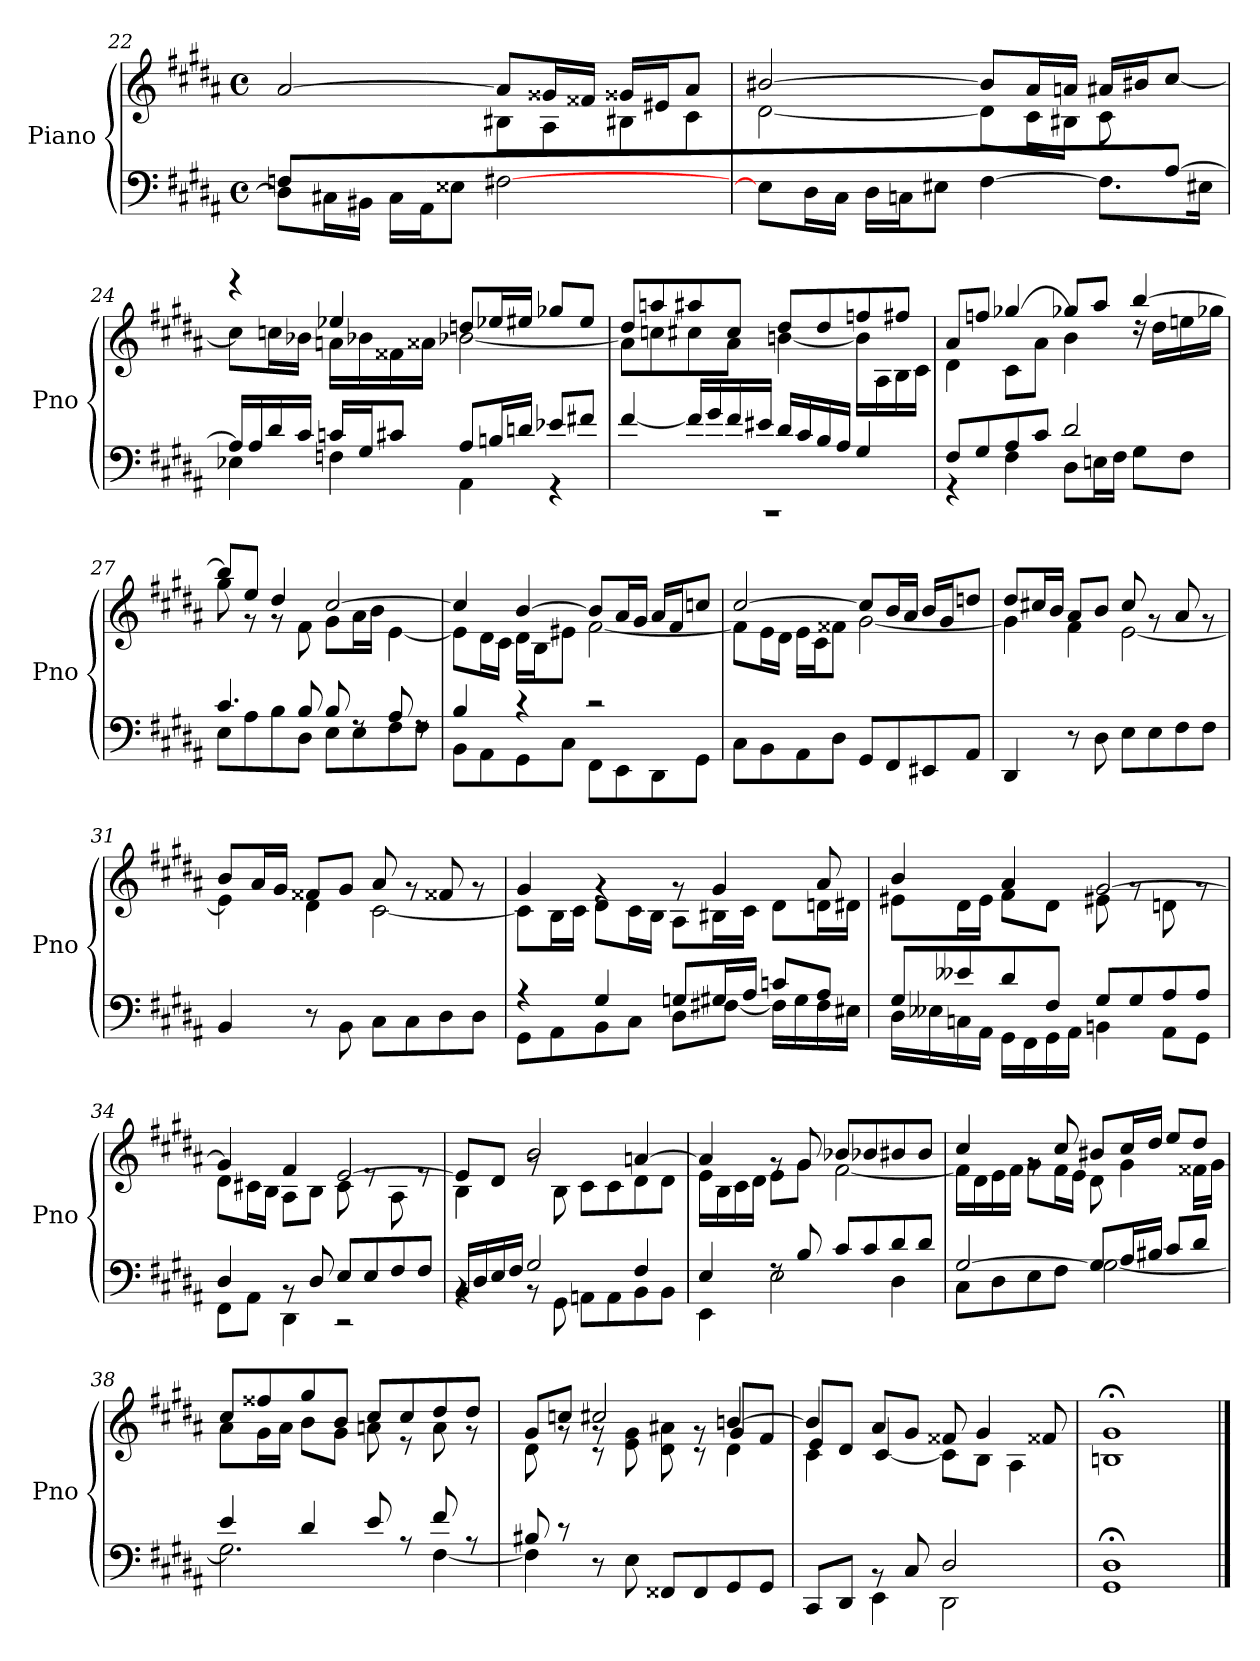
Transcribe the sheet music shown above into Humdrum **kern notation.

**kern	**kern
*part1	*part1
*staff2	*staff1
*I"Piano	*
*I'Pno	*
*clefF4	*clefG2
*k[f#c#g#d#a#]	*k[f#c#g#d#a#]
*M4/4	*M4/4
*met(c)	*met(c)
=22	=22
*^	*^
8Fni/L	8D#\L]	[2a#/	8ryy
2..ryy	16C#X\L	.	8d#\
.	16BB#X\JJ	.	.
.	16C#\LL	.	8e#X\
.	16AA#\J	.	.
.	8E##Xi\J	.	8f##X\J
.	[2F#i\	8a#/L]	8B#X\L
.	.	16g##X/L	8A#\
.	.	16f##X/JJ	.
.	.	16g##X/LL	8B#X\
.	.	16e#X/J	.
.	.	8a#/J	8c#\J
!!LO:LB:g=z	!!
=23	=23	=23	=23
2..ryy	8E#\L]	[2b#X/	[2d#\
.	16D#\L	.	.
.	16C#\JJ	.	.
.	16D#\LL	.	.
.	16Cni\J	.	.
.	8E#X\J	.	.
.	[4F#\	8b#/L]	8d#\L]
.	.	16a#/L	16c#\L
.	.	16ani/JJ	16B#X\JJ
.	8.F#\L]	16a#/LL	8c#\L
.	.	16b#X/J	.
[8A#/J	.	[8cc#/J	8ryy
.	16E#X\Jk	.	.
=24	=24	=24	=24
16A#/LL]	4E-Xi\	8cc#\L]	4reee
16A#/	.	.	.
16d#/	.	16ccni\L	.
16c#/JJ	.	16b-Xi\JJ	.
16cni/LL	4Fni\	4ee-Xi/	16ani\LL
16G#/J	.	.	16b-Xi\
8c#i/J	.	.	16f##X\
.	.	.	16a##i\JJ
8A#/L	4AA#\	8ddni/L	[2b-Xi\
16Bn/L	.	16ee-Xi/L	.
16dni/JJ	.	16ee#X/JJ	.
8e-Xi/L	4r	8gg-Xi/L	.
8f#Xi/J	.	8ee#/J	.
!!LO:LB:g=z	!!
=25	=25	=25	=25
1rCC	[4f#/	8dd#/L	8a#\L]
.	.	8aani/	8ccni\
.	16f#/LL]	8aa#/	8cc#\
.	16g#/	.	.
.	16f#/	8cc#/J	8a#\J
.	16e#X/JJ	.	.
.	16d#/LL	8dd#/L	[4bn\
.	16c#/	.	.
.	16B/	8dd#/	.
.	16A#/JJ	.	.
.	4G#/	8ffni/	16b\LL]
.	.	.	16A#\
.	.	8ff#i/J	16B\
.	.	.	16c#\JJ
!!LO:PB:g=z	!!
=26	=26	=26	=26
8F#/L	4r	8a#/L	4d#\
8G#/	.	8ffni/J	.
8A#/	4F#\	[4gg-Xi/	8c#\L
8c#/J	.	.	8a#\J
2d#/	8D#\L	8gg-Xi/L]	4b\
.	16En\L	8aa#/J	.
.	16F#\JJ	.	.
.	8G#\L	[4bb/	16rdd
.	.	.	16dd#\LL
.	8F#\J	.	16een\
.	.	.	16gg-Xi\JJ
=27	=27	=27	=27
4.c#/	8E\L	8bb/L]	8gg#\
.	8A#\	8ee/J	8r
.	8B\	4dd#/	8r
8B/	8D#\J	.	8f#\
8B/	8E\L	[2cc#/	8g#\L
8rF	8E\	.	16a#\L
.	.	.	16b\JJ
8A#/	8F#\	.	[4e\
8rF	8F#\J	.	.
=28	=28	=28	=28
4B/	8BB\L	4cc#/]	8e\L]
.	8AA#\	.	16d#\L
.	.	.	16c#\JJ
4r	8GG#\	[4b/	16d#\LL
.	.	.	16B\J
.	8C#\J	.	8e#X\J
2r	8FF#\L	8b/L]	[2f#\
.	8EE\	16a#/L	.
.	.	16g#/JJ	.
.	8DD#\	16a#/LL	.
.	.	16f#/J	.
.	8GG#\J	8ccni/J	.
*v	*v	*	*
!!LO:LB:g=z	!!
=29	=29	=29
8C#\L	[2cc#/	8f#\L]
8BB\	.	16e\L
.	.	16d#\JJ
8AA#\	.	16e\LL
.	.	16c#\J
8D#\J	.	8f##X\J
8GG#/L	8cc#/L]	[2g#\
8FF#/	16b/L	.
.	16a#/JJ	.
8EE#X/	16b/LL	.
.	16g#/J	.
8AA#/J	8ddni/J	.
!!LO:LB:g=z	!!
=30	=30	=30
4DD#/	8dd#/L	4g#\]
.	16cc#X/L	.
.	16b/JJ	.
8r	8a#/L	4f#\
8D#\	8b/J	.
8E\L	8cc#/	[2e\
8E\	8rg	.
8F#\	8a#/	.
8F#\J	8rg	.
=31	=31	=31
4BB/	8b/L	4e\]
.	16a#/L	.
.	16g#/JJ	.
8r	8f##X/L	4d#\
8BB\	8g#/J	.
8C#\L	8a#/	[2c#\
8C#\	8rg	.
8D#\	8f##X/	.
8D#\J	8rg	.
=32	=32	=32
*^	*	*
4r	8GG#\L	4g#/	8c#\L]
.	8AA#\	.	16B\L
.	.	.	16c#\JJ
4G#/	8BB\	4rg	8d#\L
.	8C#\J	.	16c#\L
.	.	.	16B\JJ
8Gni/L	8D#\L	8rg	8A#\L
16G#/L	[8F#X\J	4g#/	16B#X\L
16A#/JJ	.	.	16c#\JJ
8cni/L	16F#\LL]	.	8d#\L
.	16G#\	.	.
8A#/J	16F#\	8a#/	16dni\L
.	16E#X\JJ	.	16d#\JJ
!!LO:LB:g=z	!!
=33	=33	=33	=33
8G#/L	16D#\LL	4b/	8e#X\L
.	16E--Xi\	.	.
8e--Xi/	16Cni\	.	16d#\L
.	16AA#\JJ	.	16e#\JJ
8d#/	16GG#\LL	4a#/	8f#\L
.	16FF#\	.	.
8F#/J	16GG#\	.	8d#\J
.	16AA#\JJ	.	.
8G#/L	4BBn\	[2g#/	8e#X\
8G#/	.	.	8rg
8A#/	8AA#\L	.	8dni\
8A#/J	8GG#\J	.	8rg
=34	=34	=34	=34
4D#/	8FF#\L	4g#/]	8d#\L
.	8AA#\J	.	16c#X\L
.	.	.	16B\JJ
8rBB	4DD#\	4f#/	8A#\L
8D#/	.	.	8B\J
8E/L	2r	[2e/	8c#\
8E/	.	.	8re
8F#/	.	.	8A#\
8F#/J	.	.	8re
=35	=35	=35	=35
16BB/LL	4rBB	8e/L]	4B\
16D#/	.	.	.
16E/	.	8d#/J	.
16F#/JJ	.	.	.
2G#/	8rBB	2b/	8rg
.	8GG#\	.	8B\
.	8AAn\L	.	8c#\L
.	8AA\	.	8c#\
4F#/	8BB\	[4an/	8d#\
.	8BB\J	.	8d#\J
!!LO:LB:g=z	!!
=36	=36	=36	=36
4E/	4EE\	4a/]	16e\LL
.	.	.	16B\
.	.	.	16c#\
.	.	.	16d#\JJ
8rF	2E\	8rg	8e\L
8B/	.	8g#/	8g#\J
8c#/L	.	8b-Xi/L	[2f#\
8c#/	.	8b-Xi/	.
8d#/	4D#\	8b#X/	.
8d#/J	.	8b#/J	.
=37	=37	=37	=37
[2G#/	8C#\L	4cc#/	16f#\LL]
.	.	.	16d#\
.	8D#\	.	16e\
.	.	.	16f#\JJ
.	8E\	8rg	8g#\L
.	8F#\J	8cc#/	16f#\L
.	.	.	16e\JJ
8G#/L]	[2G#\	8b#X/L	8d#\
16A#/L	.	16cc#/L	4g#\
16B#X/JJ	.	16dd#/JJ	.
8c#/L	.	8ee/L	.
8d#/J	.	8dd#/J	16f##X\LL
.	.	.	16g#\JJ
=38	=38	=38	=38
4e/	2.G#\]	8cc#/L	8a#\L
.	.	8ff##X/	16g#\L
.	.	.	16a#\JJ
4d#/	.	8gg#/	8b\L
.	.	8b/J	8g#\J
8e/	.	8cc#/L	8an\
8rA	.	8cc#/	8r
8f#/	[4F#\	8dd#/	8a\
8rA	.	8dd#/J	8r
!!LO:PB:g=z
=39	=39	=39	=39
*	*^	*^	*^
8B#X/	4ryy	4F#\]	8g#/L	8d#\	8ryy	4ryy
4ryy	.	.	8ccni/J	8rg	8rCC	.
.	8r	2.ryy	2cc#/	8rg	8rc	2.ryy
4ryy	8E\	.	.	8e\ 8g#\	4ryy	.
.	8FF##X/L	.	.	8d#\ 8a#X\	.	.
4.ryy	8FF##/	.	.	8rg	8rc	.
.	8GG#/	.	[4bn/	4d#\	8g#/L	.
.	8GG#/J	.	.	.	8f#/J	.
=40	=40	=40	=40	=40	=40	=40
4ryy	8CC#/L	4ryy	4b/]	4c#\	8e/L	4ryy
.	8DD#/J	.	.	.	8d#/J	.
2.ryy	8rBB	4EE\	8a#/L	[4c#/	2.ryy	2.ryy
.	8C#/	.	8g#/J	.	.	.
.	2D#/	2DD#\	8f##X/	8c#\L]	.	.
.	.	.	4g#/	8B\J	.	.
.	.	.	.	4A#\	.	.
.	.	.	8f##X/	.	.	.
*v	*v	*v	*	*	*	*
*	*v	*v	*v	*v
=41	=41
1GG#; 1D#;	1Bn;< 1g#;<
==	==
*-	*-
